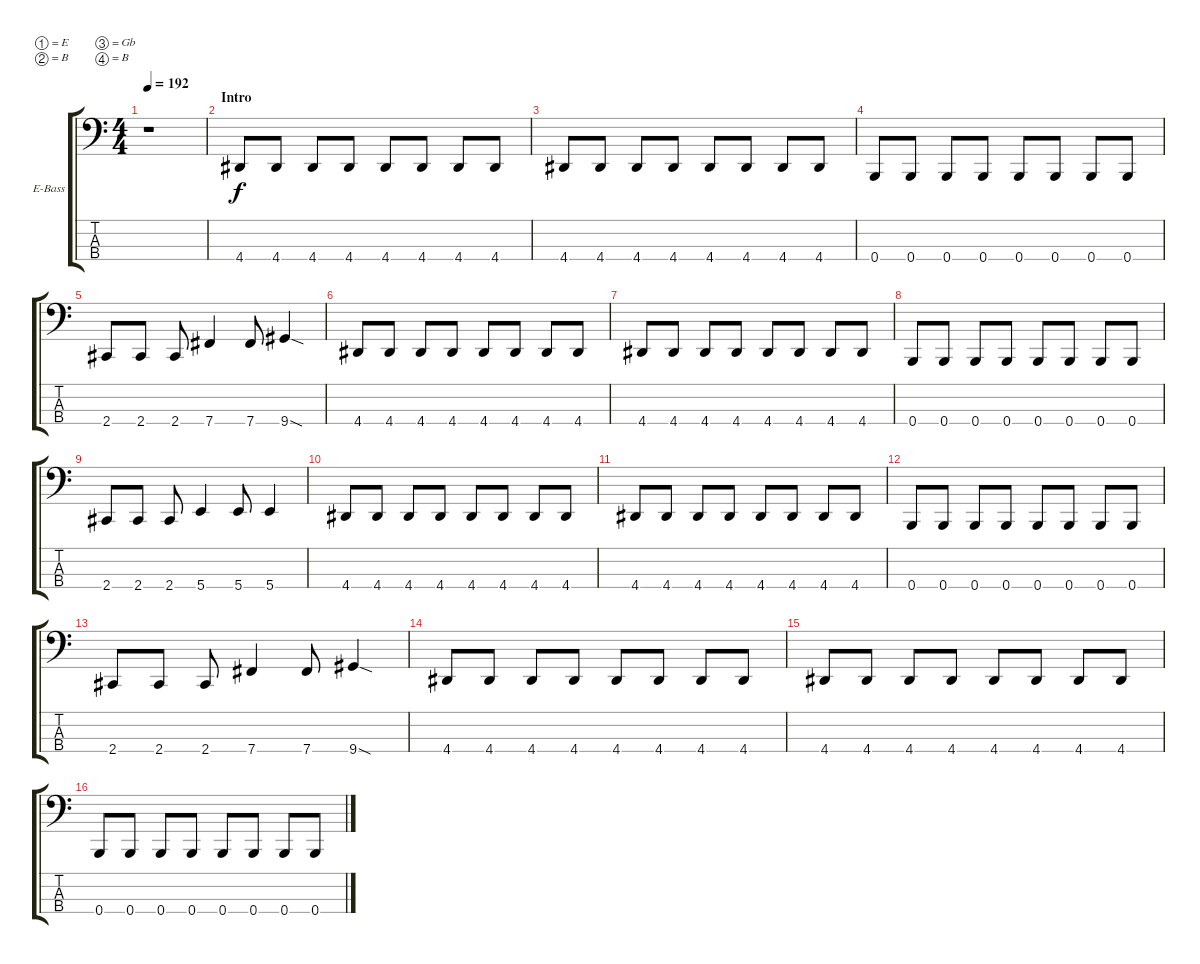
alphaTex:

\bracketExtendMode groupsimilarinstruments
\firstSystemTrackNameOrientation horizontal
\otherSystemsTrackNameOrientation horizontal
\track ("Brent Fox" "E-Bass") {instrument electricbassfinger}
\staff {score tabs}
\tuning (E2 B1 Gb1 B0)
\ts (4 4)
\tempo 192
\clef f4
\ks aminor
r.1{dy f instrument electricbassfinger} |
\section ("" "Intro")
4.4.8 4.4.8 4.4.8 4.4.8 4.4.8 4.4.8 4.4.8 4.4.8 |
4.4.8 4.4.8 4.4.8 4.4.8 4.4.8 4.4.8 4.4.8 4.4.8 |
0.4.8 0.4.8 0.4.8 0.4.8 0.4.8 0.4.8 0.4.8 0.4.8 |
2.4.8 2.4.8 2.4.8 7.4.4 7.4.8 9.4{sod}.4 |
4.4.8 4.4.8 4.4.8 4.4.8 4.4.8 4.4.8 4.4.8 4.4.8 |
4.4.8 4.4.8 4.4.8 4.4.8 4.4.8 4.4.8 4.4.8 4.4.8 |
0.4.8 0.4.8 0.4.8 0.4.8 0.4.8 0.4.8 0.4.8 0.4.8 |
2.4.8 2.4.8 2.4.8 5.4.4 5.4.8 5.4.4 |
4.4.8 4.4.8 4.4.8 4.4.8 4.4.8 4.4.8 4.4.8 4.4.8 |
4.4.8 4.4.8 4.4.8 4.4.8 4.4.8 4.4.8 4.4.8 4.4.8 |
0.4.8 0.4.8 0.4.8 0.4.8 0.4.8 0.4.8 0.4.8 0.4.8 |
2.4.8 2.4.8 2.4.8 7.4.4 7.4.8 9.4{sod}.4 |
4.4.8 4.4.8 4.4.8 4.4.8 4.4.8 4.4.8 4.4.8 4.4.8 |
4.4.8 4.4.8 4.4.8 4.4.8 4.4.8 4.4.8 4.4.8 4.4.8 |
0.4.8 0.4.8 0.4.8 0.4.8 0.4.8 0.4.8 0.4.8 0.4.8
